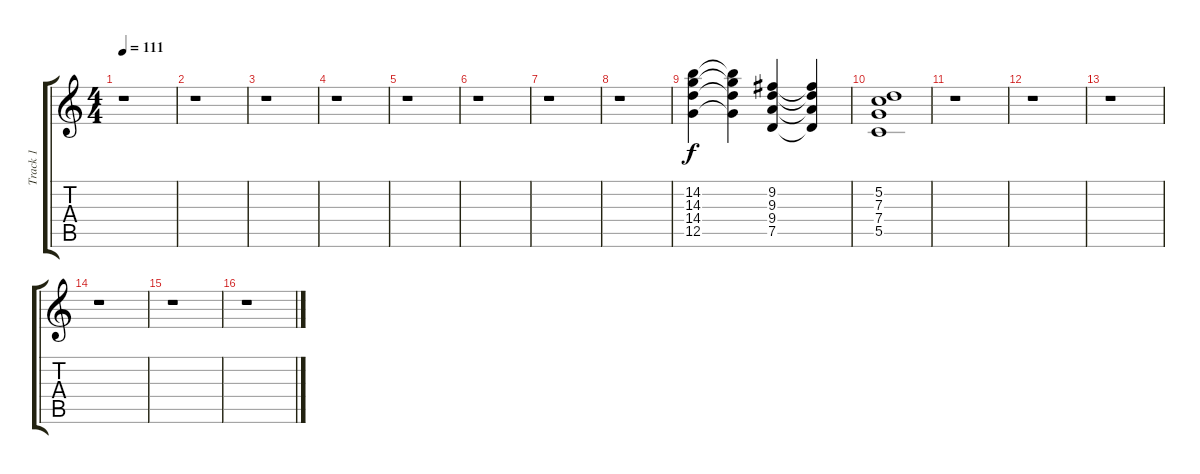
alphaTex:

\track ("Track 1" "Track 1") {instrument acousticguitarsteel}
\staff {score tabs}
\tuning (D4 A3 F3 C3 G2 C2) {hide}
\ts (4 4)
\tempo 111
\clef g2
\ks c
r.1{dy f} |
r.1 |
r.1 |
r.1 |
r.1 |
r.1 |
r.1 |
r.1 |
(14.2 14.3 14.4 12.5).4 (14.2{t} 14.3{t} 14.4{t} 12.5{t}).4 (9.2 9.3 9.4 7.5).4 (9.2{t} 9.3{t} 9.4{t} 7.5{t}).4 |
(5.2 7.3 7.4 5.5).1 |
r.1 |
r.1 |
r.1 |
r.1 |
r.1 |
r.1
